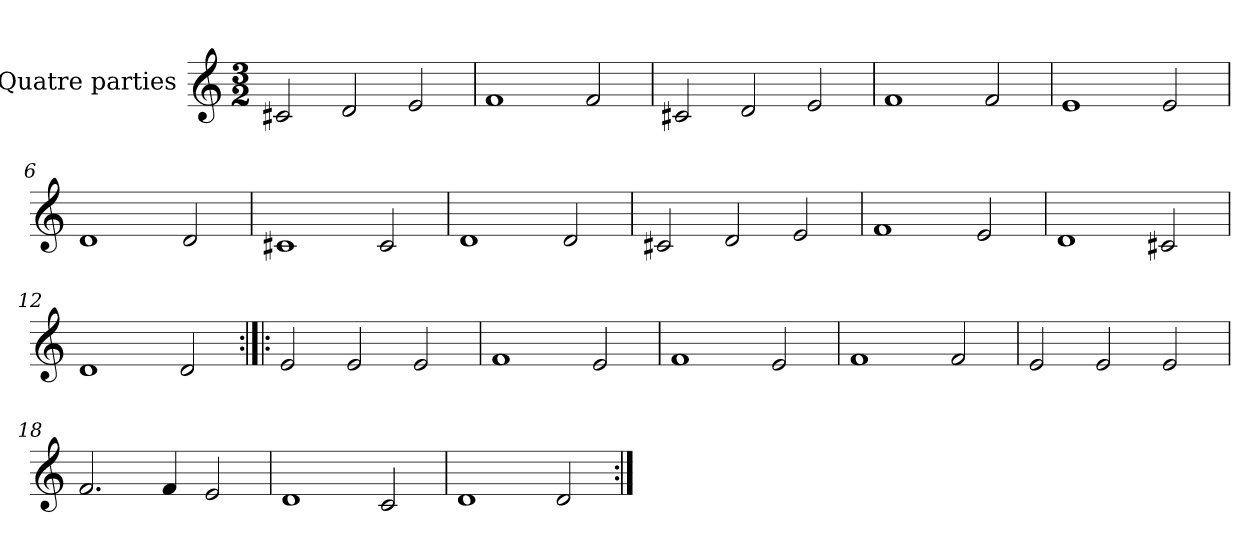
**kern
*part1
*staff1
*I"Quatre parties
*clefG2
*k[]
*M3/2
*MM180
=1
2c#X/
2d/
2e/
=2
1f
2f/
=3
2c#X/
2d/
2e/
=4
1f
2f/
=5
1e
2e/
=6
1d
2d/
=7
1c#X
2c#/
=8
1d
2d/
=9
2c#X/
2d/
2e/
=10
1f
2e/
=11
1d
2c#X/
=12
1d
2d/
=13:|!|:
2e/
2e/
2e/
=14
1f
2e/
=15
1f
2e/
=16
1f
2f/
=17
2e/
2e/
2e/
=18
2.f/
4f/
2e/
=19
1d
2c/
=20
1d
2d/
=:|!
*-
